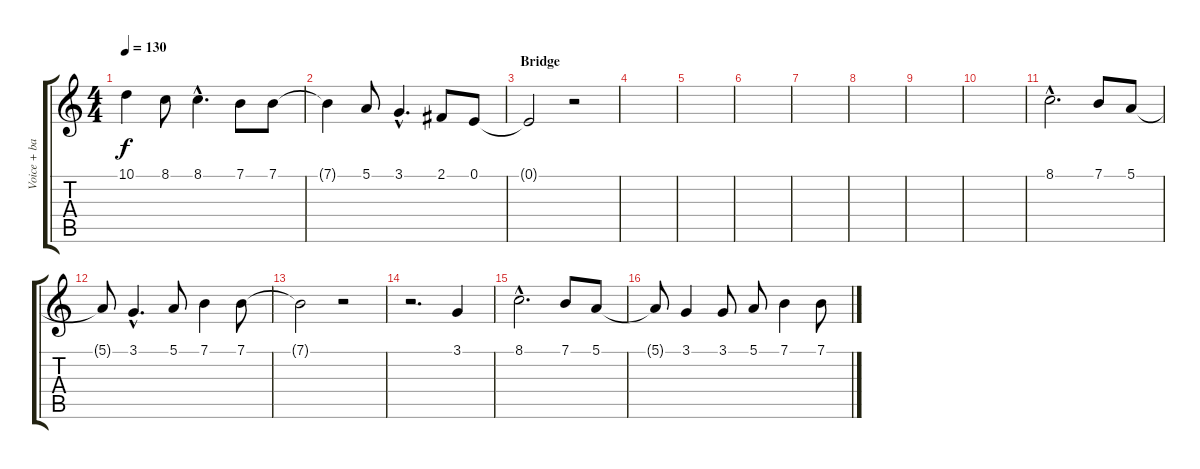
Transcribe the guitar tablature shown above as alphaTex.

\track ("Voice + backing Vocals" "Voice + ba") {instrument ocarina}
\staff {score tabs}
\tuning (E4 B3 G3 D3 A2 E2) {hide}
\ts (4 4)
\tempo 130
\clef g2
\ks c
10.1{t}.4{dy f} 8.1.8 8.1{hac}.4{d} 7.1.8 7.1.8 |
7.1{t}.4 5.1.8 3.1{hac}.4{d} 2.1.8 0.1.8 |
\section ("" "Bridge")
0.1{t}.2 r.2 |
|
|
|
|
|
|
|
8.1{hac}.2{d} 7.1.8 5.1.8 |
5.1{t}.8 3.1{hac}.4{d} 5.1.8 7.1.4 7.1.8 |
7.1{t}.2 r.2 |
r.2{d} 3.1.4 |
8.1{hac}.2{d} 7.1.8 5.1.8 |
5.1{t}.8 3.1.4 3.1.8 5.1.8 7.1.4 7.1.8
